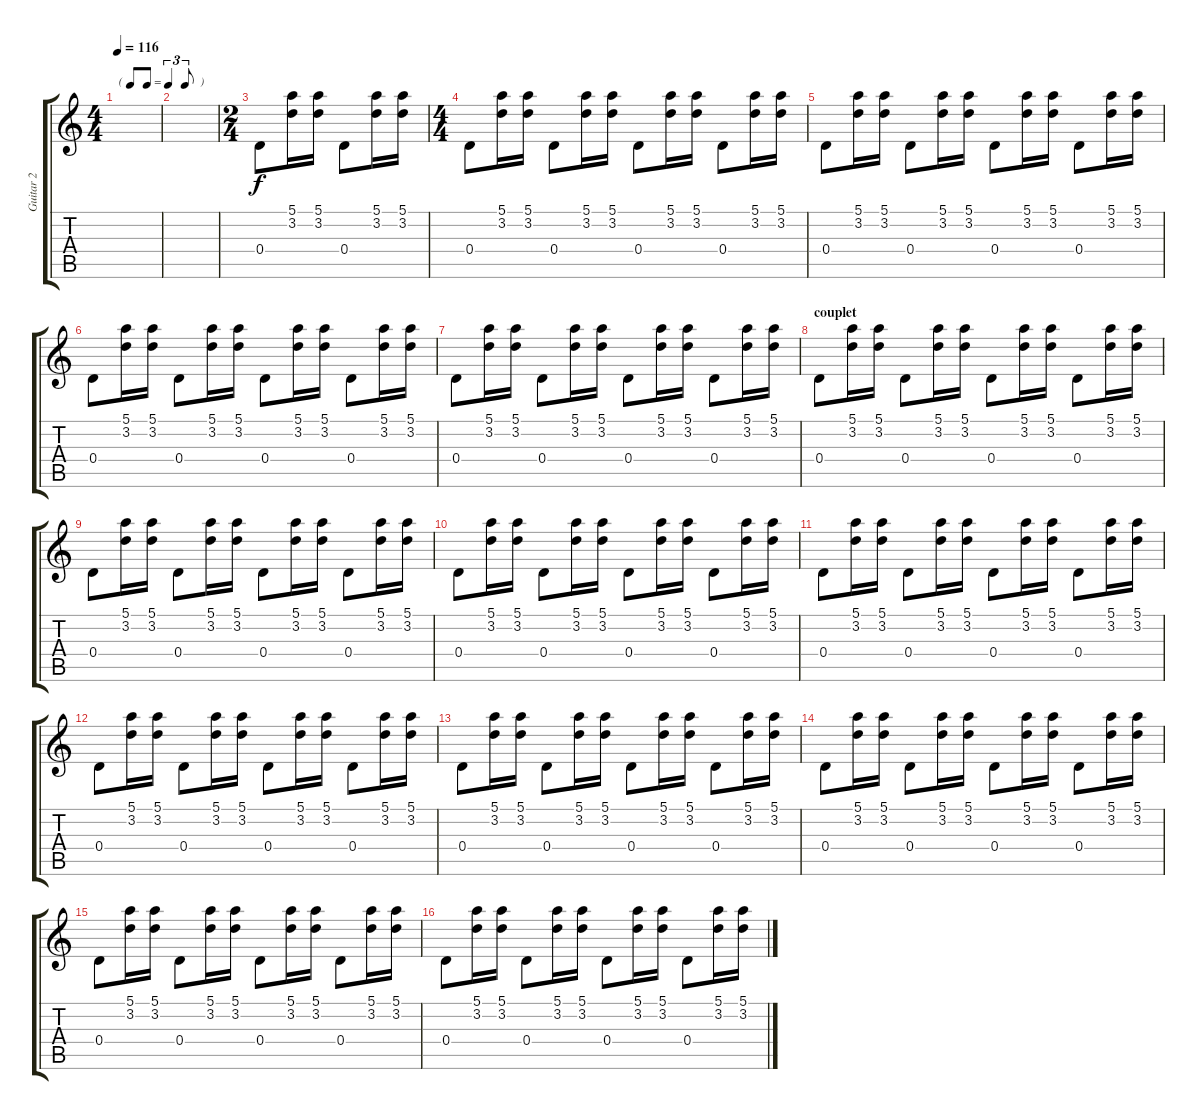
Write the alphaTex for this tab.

\track ("Guitar 2" "Guitar 2") {instrument acousticguitarnylon}
\staff {score tabs}
\tuning (E4 B3 G3 D3 A2 E2) {hide}
\ts (4 4)
\tf triplet8th
\tempo 116
\clef g2
\ks c
|
|
\ts (2 4)
0.4.8{volume 3} (5.1 3.2).16 (5.1 3.2).16 0.4.8 (5.1 3.2).16 (5.1 3.2).16 |
\ts (4 4)
0.4.8{volume 9} (5.1 3.2).16 (5.1 3.2).16 0.4.8 (5.1 3.2).16 (5.1 3.2).16 0.4.8 (5.1 3.2).16 (5.1 3.2).16 0.4.8 (5.1 3.2).16 (5.1 3.2).16 |
0.4.8 (5.1 3.2).16 (5.1 3.2).16 0.4.8 (5.1 3.2).16 (5.1 3.2).16 0.4.8 (5.1 3.2).16 (5.1 3.2).16 0.4.8 (5.1 3.2).16 (5.1 3.2).16 |
0.4.8 (5.1 3.2).16 (5.1 3.2).16 0.4.8 (5.1 3.2).16 (5.1 3.2).16 0.4.8 (5.1 3.2).16 (5.1 3.2).16 0.4.8 (5.1 3.2).16 (5.1 3.2).16 |
0.4.8 (5.1 3.2).16 (5.1 3.2).16 0.4.8 (5.1 3.2).16 (5.1 3.2).16 0.4.8 (5.1 3.2).16 (5.1 3.2).16 0.4.8 (5.1 3.2).16 (5.1 3.2).16 |
\section ("" "couplet")
0.4.8 (5.1 3.2).16 (5.1 3.2).16 0.4.8 (5.1 3.2).16 (5.1 3.2).16 0.4.8 (5.1 3.2).16 (5.1 3.2).16 0.4.8 (5.1 3.2).16 (5.1 3.2).16 |
0.4.8 (5.1 3.2).16 (5.1 3.2).16 0.4.8 (5.1 3.2).16 (5.1 3.2).16 0.4.8 (5.1 3.2).16 (5.1 3.2).16 0.4.8 (5.1 3.2).16 (5.1 3.2).16 |
0.4.8 (5.1 3.2).16 (5.1 3.2).16 0.4.8 (5.1 3.2).16 (5.1 3.2).16 0.4.8 (5.1 3.2).16 (5.1 3.2).16 0.4.8 (5.1 3.2).16 (5.1 3.2).16 |
0.4.8 (5.1 3.2).16 (5.1 3.2).16 0.4.8 (5.1 3.2).16 (5.1 3.2).16 0.4.8 (5.1 3.2).16 (5.1 3.2).16 0.4.8 (5.1 3.2).16 (5.1 3.2).16 |
0.4.8 (5.1 3.2).16 (5.1 3.2).16 0.4.8 (5.1 3.2).16 (5.1 3.2).16 0.4.8 (5.1 3.2).16 (5.1 3.2).16 0.4.8 (5.1 3.2).16 (5.1 3.2).16 |
0.4.8 (5.1 3.2).16 (5.1 3.2).16 0.4.8 (5.1 3.2).16 (5.1 3.2).16 0.4.8 (5.1 3.2).16 (5.1 3.2).16 0.4.8 (5.1 3.2).16 (5.1 3.2).16 |
0.4.8 (5.1 3.2).16 (5.1 3.2).16 0.4.8 (5.1 3.2).16 (5.1 3.2).16 0.4.8 (5.1 3.2).16 (5.1 3.2).16 0.4.8 (5.1 3.2).16 (5.1 3.2).16 |
0.4.8 (5.1 3.2).16 (5.1 3.2).16 0.4.8 (5.1 3.2).16 (5.1 3.2).16 0.4.8 (5.1 3.2).16 (5.1 3.2).16 0.4.8 (5.1 3.2).16 (5.1 3.2).16 |
0.4.8 (5.1 3.2).16 (5.1 3.2).16 0.4.8 (5.1 3.2).16 (5.1 3.2).16 0.4.8 (5.1 3.2).16 (5.1 3.2).16 0.4.8 (5.1 3.2).16 (5.1 3.2).16
